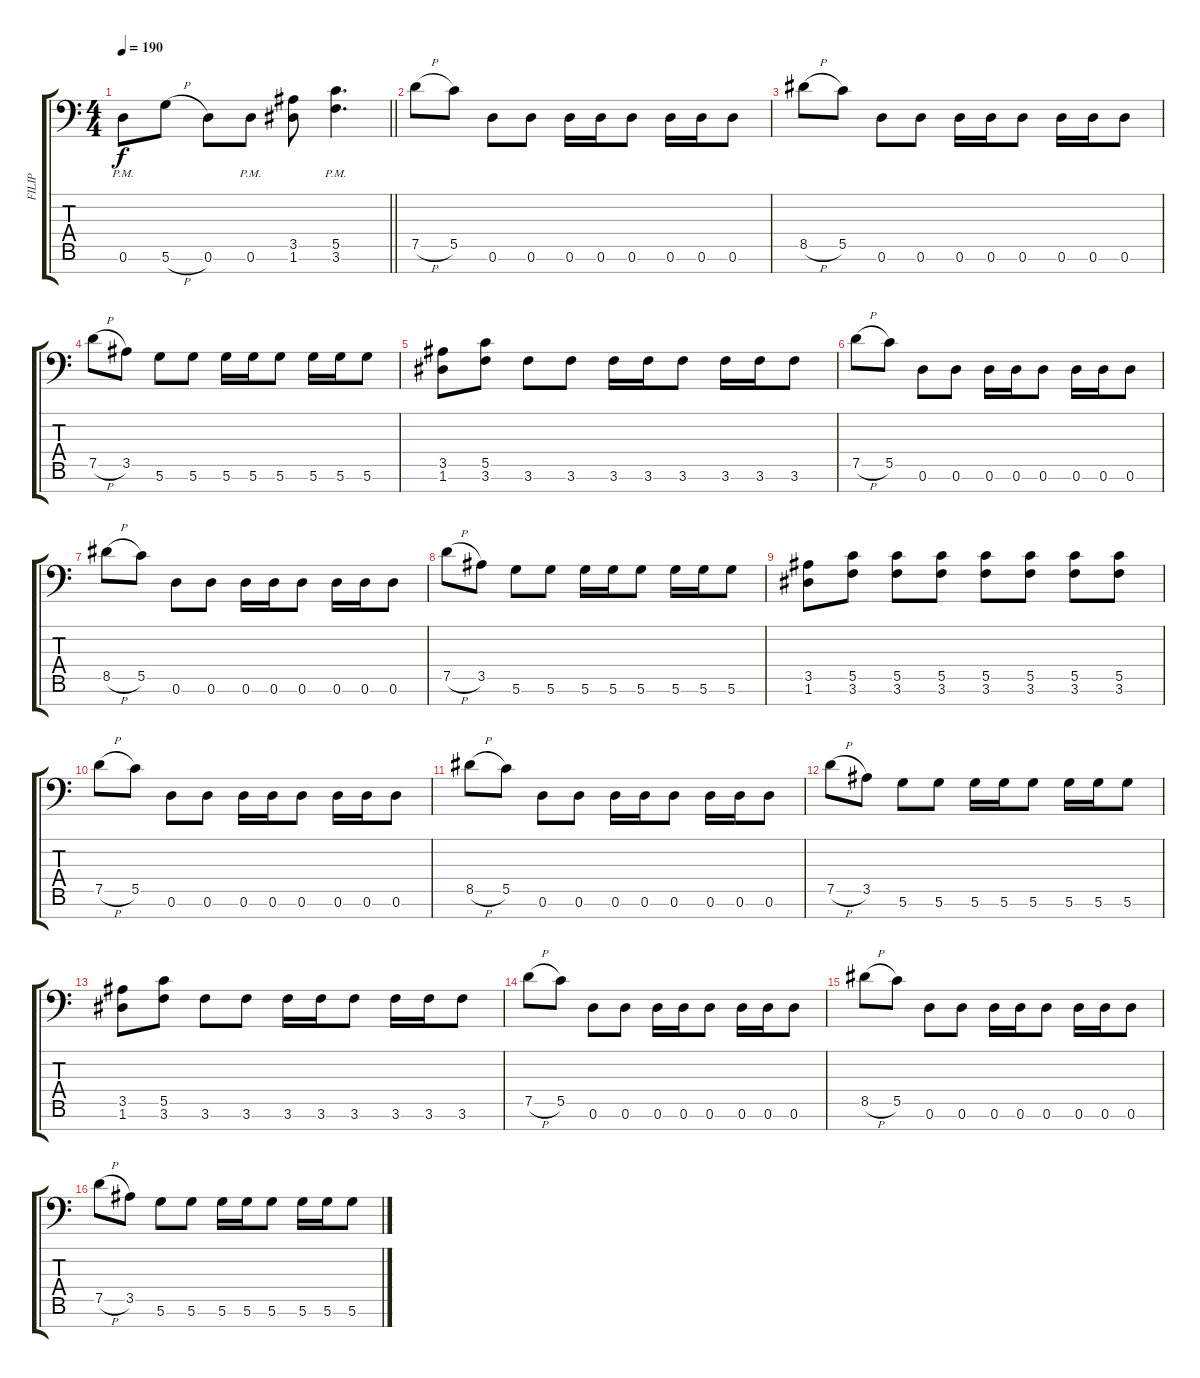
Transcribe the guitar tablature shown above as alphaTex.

\track ("FILIP" "FILIP") {instrument distortionguitar}
\staff {score tabs}
\tuning (D4 A3 F3 C3 G2 D2 A1) {hide}
\ts (4 4)
\tempo 190
\clef f4
\barLineRight lightlight
\ks c
0.6{pm}.8{dy f} 5.6{h}.8 0.6.8 0.6{pm}.8 (3.5 1.6).8 (5.5 3.6{pm}).4{d} |
7.5{h}.8 5.5.8 0.6.8 0.6.8 0.6.16 0.6.16 0.6.8 0.6.16 0.6.16 0.6.8 |
8.5{h}.8 5.5.8 0.6.8 0.6.8 0.6.16 0.6.16 0.6.8 0.6.16 0.6.16 0.6.8 |
7.5{h}.8 3.5.8 5.6.8 5.6.8 5.6.16 5.6.16 5.6.8 5.6.16 5.6.16 5.6.8 |
(3.5 1.6).8 (5.5 3.6).8 3.6.8 3.6.8 3.6.16 3.6.16 3.6.8 3.6.16 3.6.16 3.6.8 |
7.5{h}.8 5.5.8 0.6.8 0.6.8 0.6.16 0.6.16 0.6.8 0.6.16 0.6.16 0.6.8 |
8.5{h}.8 5.5.8 0.6.8 0.6.8 0.6.16 0.6.16 0.6.8 0.6.16 0.6.16 0.6.8 |
7.5{h}.8 3.5.8 5.6.8 5.6.8 5.6.16 5.6.16 5.6.8 5.6.16 5.6.16 5.6.8 |
(3.5 1.6).8 (5.5 3.6).8 (5.5 3.6).8 (5.5 3.6).8 (5.5 3.6).8 (5.5 3.6).8 (5.5 3.6).8 (5.5 3.6).8 |
7.5{h}.8 5.5.8 0.6.8 0.6.8 0.6.16 0.6.16 0.6.8 0.6.16 0.6.16 0.6.8 |
8.5{h}.8 5.5.8 0.6.8 0.6.8 0.6.16 0.6.16 0.6.8 0.6.16 0.6.16 0.6.8 |
7.5{h}.8 3.5.8 5.6.8 5.6.8 5.6.16 5.6.16 5.6.8 5.6.16 5.6.16 5.6.8 |
(3.5 1.6).8 (5.5 3.6).8 3.6.8 3.6.8 3.6.16 3.6.16 3.6.8 3.6.16 3.6.16 3.6.8 |
7.5{h}.8 5.5.8 0.6.8 0.6.8 0.6.16 0.6.16 0.6.8 0.6.16 0.6.16 0.6.8 |
8.5{h}.8 5.5.8 0.6.8 0.6.8 0.6.16 0.6.16 0.6.8 0.6.16 0.6.16 0.6.8 |
7.5{h}.8 3.5.8 5.6.8 5.6.8 5.6.16 5.6.16 5.6.8 5.6.16 5.6.16 5.6.8
